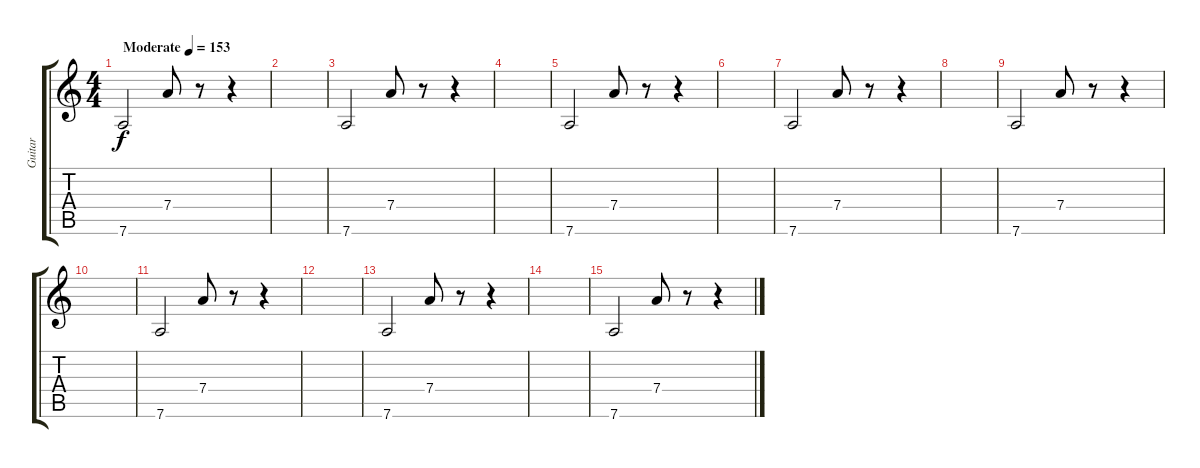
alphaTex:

\track ("Guitar" "Guitar") {instrument electricguitarjazz}
\staff {score tabs}
\tuning (E4 B3 G3 D3 A2 D2) {hide}
\ts (4 4)
\tempo (153 "Moderate")
\clef g2
\ks c
7.6.2{dy f instrument electricguitarjazz} 7.4.8 r.8 r.4 |
|
7.6.2 7.4.8 r.8 r.4 |
|
7.6.2 7.4.8 r.8 r.4 |
|
7.6.2 7.4.8 r.8 r.4 |
|
7.6.2 7.4.8 r.8 r.4 |
|
7.6.2 7.4.8 r.8 r.4 |
|
7.6.2 7.4.8 r.8 r.4 |
|
7.6.2 7.4.8 r.8 r.4
